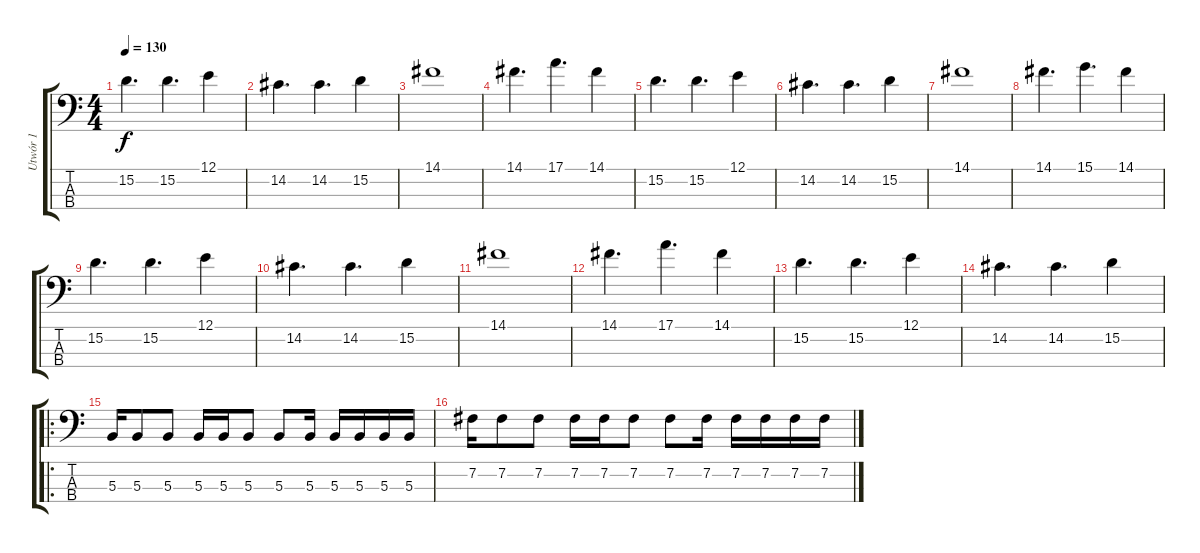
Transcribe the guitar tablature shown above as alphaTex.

\track ("Utwór 1" "Utwór 1") {instrument electricbassfinger}
\staff {score tabs}
\tuning (E2 B1 Gb1 B0) {hide}
\ts (4 4)
\tempo 130
\clef f4
\ks c
15.2.4{d dy f} 15.2.4{d} 12.1.4 |
14.2.4{d} 14.2.4{d} 15.2.4 |
14.1.1 |
14.1.4{d} 17.1.4{d} 14.1.4 |
15.2.4{d} 15.2.4{d} 12.1.4 |
14.2.4{d} 14.2.4{d} 15.2.4 |
14.1.1 |
14.1.4{d} 15.1.4{d} 14.1.4 |
15.2.4{d} 15.2.4{d} 12.1.4 |
14.2.4{d} 14.2.4{d} 15.2.4 |
14.1.1 |
14.1.4{d} 17.1.4{d} 14.1.4 |
15.2.4{d} 15.2.4{d} 12.1.4 |
14.2.4{d} 14.2.4{d} 15.2.4 |
\ro
5.3.16 5.3.8 5.3.8 5.3.16 5.3.16 5.3.8 5.3.8 5.3.16 5.3.16 5.3.16 5.3.16 5.3.16 |
7.2.16 7.2.8 7.2.8 7.2.16 7.2.16 7.2.8 7.2.8 7.2.16 7.2.16 7.2.16 7.2.16 7.2.16
